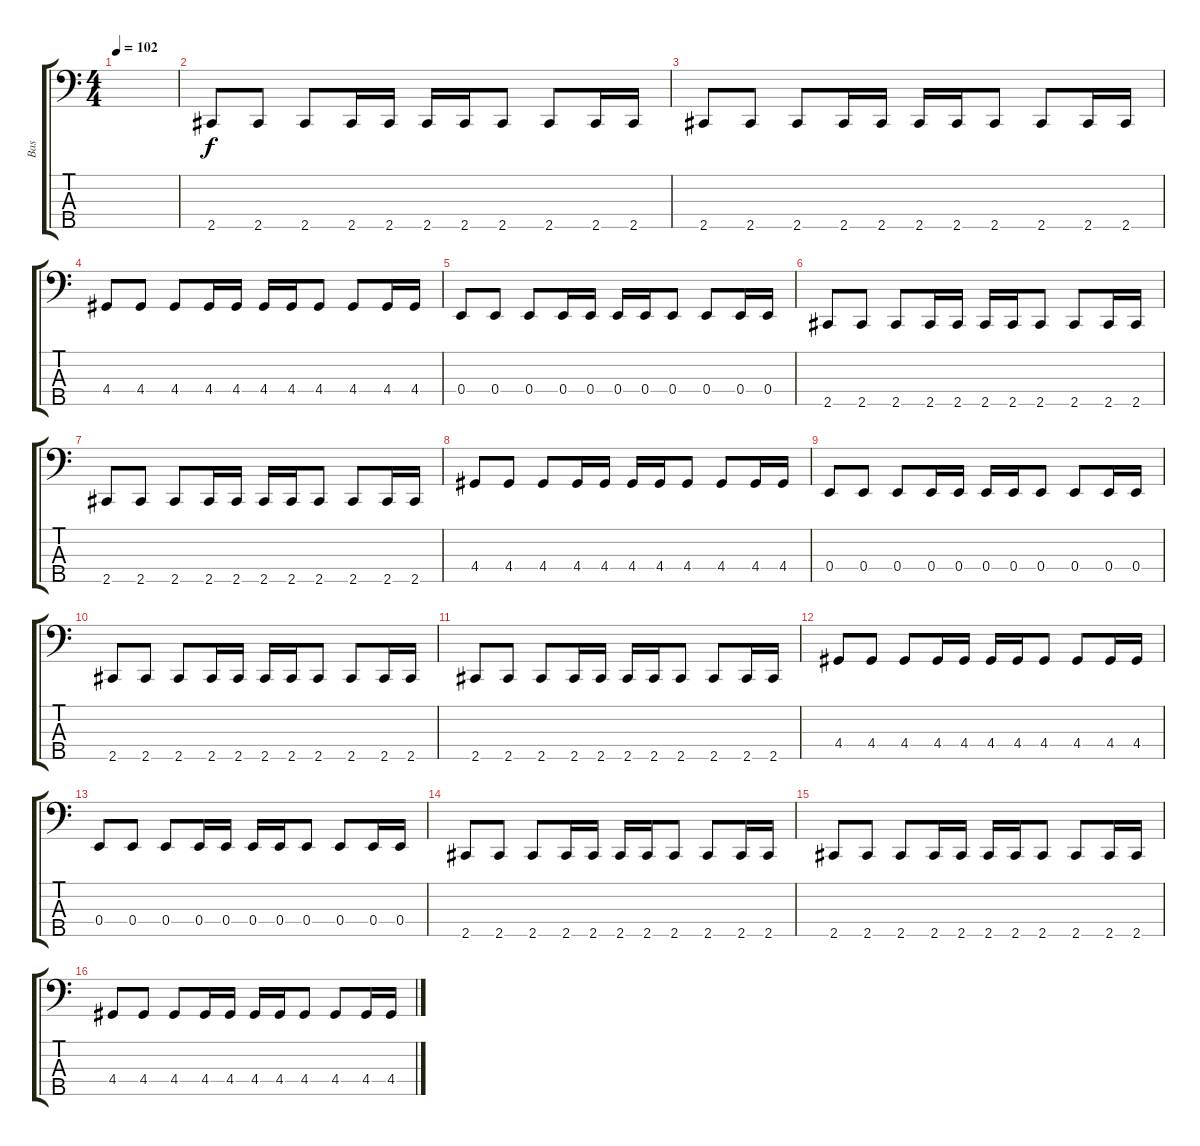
\track ("Bas" "Bas") {instrument electricbasspick}
\staff {score tabs}
\tuning (G2 D2 A1 E1 B0) {hide}
\ts (4 4)
\tempo 102
\clef f4
\ks c
|
2.5.8 2.5.8 2.5.8 2.5.16 2.5.16 2.5.16 2.5.16 2.5.8 2.5.8 2.5.16 2.5.16 |
2.5.8 2.5.8 2.5.8 2.5.16 2.5.16 2.5.16 2.5.16 2.5.8 2.5.8 2.5.16 2.5.16 |
4.4.8 4.4.8 4.4.8 4.4.16 4.4.16 4.4.16 4.4.16 4.4.8 4.4.8 4.4.16 4.4.16 |
0.4.8 0.4.8 0.4.8 0.4.16 0.4.16 0.4.16 0.4.16 0.4.8 0.4.8 0.4.16 0.4.16 |
2.5.8 2.5.8 2.5.8 2.5.16 2.5.16 2.5.16 2.5.16 2.5.8 2.5.8 2.5.16 2.5.16 |
2.5.8 2.5.8 2.5.8 2.5.16 2.5.16 2.5.16 2.5.16 2.5.8 2.5.8 2.5.16 2.5.16 |
4.4.8 4.4.8 4.4.8 4.4.16 4.4.16 4.4.16 4.4.16 4.4.8 4.4.8 4.4.16 4.4.16 |
0.4.8 0.4.8 0.4.8 0.4.16 0.4.16 0.4.16 0.4.16 0.4.8 0.4.8 0.4.16 0.4.16 |
2.5.8 2.5.8 2.5.8 2.5.16 2.5.16 2.5.16 2.5.16 2.5.8 2.5.8 2.5.16 2.5.16 |
2.5.8 2.5.8 2.5.8 2.5.16 2.5.16 2.5.16 2.5.16 2.5.8 2.5.8 2.5.16 2.5.16 |
4.4.8 4.4.8 4.4.8 4.4.16 4.4.16 4.4.16 4.4.16 4.4.8 4.4.8 4.4.16 4.4.16 |
0.4.8 0.4.8 0.4.8 0.4.16 0.4.16 0.4.16 0.4.16 0.4.8 0.4.8 0.4.16 0.4.16 |
2.5.8 2.5.8 2.5.8 2.5.16 2.5.16 2.5.16 2.5.16 2.5.8 2.5.8 2.5.16 2.5.16 |
2.5.8 2.5.8 2.5.8 2.5.16 2.5.16 2.5.16 2.5.16 2.5.8 2.5.8 2.5.16 2.5.16 |
4.4.8 4.4.8 4.4.8 4.4.16 4.4.16 4.4.16 4.4.16 4.4.8 4.4.8 4.4.16 4.4.16
